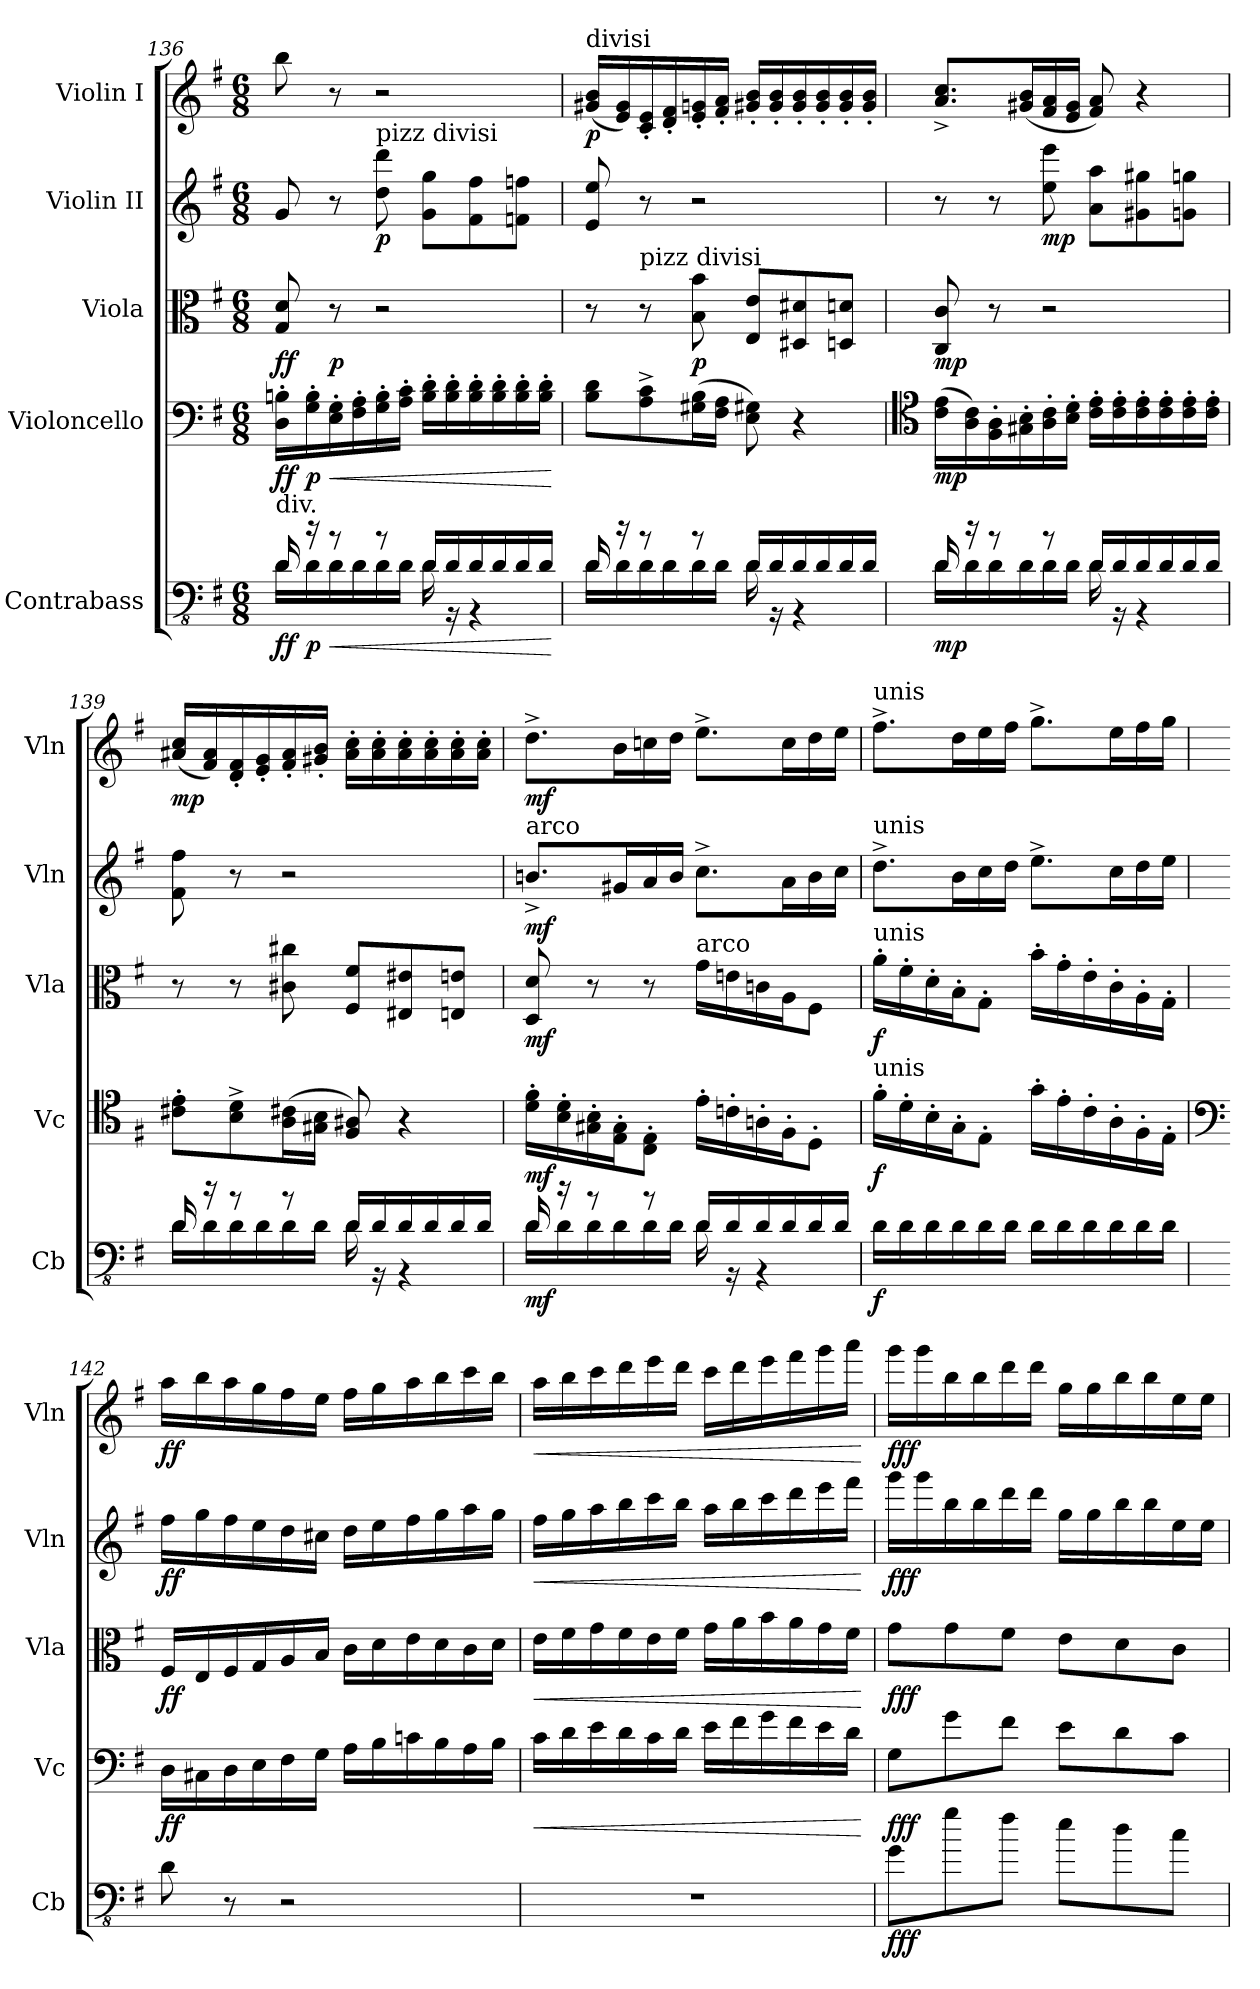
**kern	**dynam	**kern	**dynam	**kern	**dynam	**kern	**dynam	**kern	**dynam
*part5	*part5	*part4	*part4	*part3	*part3	*part2	*part2	*part1	*part1
*staff5	*staff5	*staff4	*staff4	*staff3	*staff3	*staff2	*staff2	*staff1	*staff1
*I"Contrabass	*	*I"Violoncello	*	*I"Viola	*	*I"Violin II	*	*I"Violin I	*
*I'Cb	*	*I'Vc	*	*I'Vla	*	*I'Vln	*	*I'Vln	*
*clefFv4	*	*clefF4	*	*clefC3	*	*clefG2	*	*clefG2	*
*ITrd7c12	*	*	*	*	*	*	*	*	*
*k[f#]	*	*k[f#]	*	*k[f#]	*	*k[f#]	*	*k[f#]	*
*M6/8	*	*M6/8	*	*M6/8	*	*M6/8	*	*M6/8	*
=136	=136	=136	=136	=136	=136	=136	=136	=136	=136
*^	*	*	*	*	*	*	*	*	*
!LO:TX:a:t=div.	!	!	!	!	!	!	!	!	!	!
!	!	!LO:DY:b	!	!LO:DY:b	!	!LO:DY:b	!	!	!	!
16DD/	16DD\LL	ff	16D\' 16Bn\'LL	ff	8G/ 8d/	ff	8g/	.	8bb\	.
!	!	!LO:DY:b	!	!LO:DY:b	!	!	!	!	!	!
16r	16DD\	p	16G\' 16B\'	p	.	.	.	.	.	.
!	!	!LO:HP:b	!	!LO:HP:b	!	!LO:DY:b	!	!	!	!
8r	16DD\	<	16E\' 16G\'	<	8r	p	8r	.	8r	.
.	16DD\	.	16F#\' 16A\'	.	.	.	.	.	.	.
!	!	!	!	!	!	!	!LO:TX:a:t=pizz  divisi	!	!	!
!	!	!	!	!	!	!	!	!LO:DY:b	!	!
8r	16DD\	.	16G\' 16B\'	.	2r	.	8dd\ 8ddd\	p	2r	.
.	16DD\JJ	.	16A\' 16c\'JJ	.	.	.	.	.	.	.
16DD/LL	16DD\	.	16B\' 16d\'LL	.	.	.	8g\ 8gg\L	.	.	.
16DD/	16r	.	16B\' 16d\'	.	.	.	.	.	.	.
16DD/	4r	.	16B\' 16d\'	.	.	.	8f#\ 8ff#\	.	.	.
16DD/	.	.	16B\' 16d\'	.	.	.	.	.	.	.
16DD/	.	.	16B\' 16d\'	.	.	.	8fn\ 8ffn\J	.	.	.
16DD/JJ	.	.	16B\' 16d\'JJ	.	.	.	.	.	.	.
*v	*v	*	*	*	*	*	*	*	*	*
.	[	.	[	.	.	.	.	.	.
=137	=137	=137	=137	=137	=137	=137	=137	=137	=137
*^	*	*	*	*	*	*	*	*	*
!	!	!	!	!	!	!	!	!	!LO:TX:a:t=divisi	!
!	!	!	!	!	!	!	!	!	!	!LO:DY:b
16DD/	16DD\LL	.	8B\ 8d\L	.	8r	.	8e/ 8ee/	.	(16g#X/ 16b/LL	p
16r	16DD\	.	.	.	.	.	.	.	16e/ 16g#/)	.
!	!	!	!	!	!LO:TX:a:t=pizz  divisi	!	!	!	!	!
8r	16DD\	.	8A\^ 8c\^	.	8r	.	8r	.	16c/' 16e/'	.
.	16DD\	.	.	.	.	.	.	.	16d/' 16f#/'	.
!	!	!	!	!	!	!LO:DY:b	!	!	!	!
8r	16DD\	.	(16G#X\ 16B\L	.	8B\ 8b\	p	2r	.	16e/' 16gn/'	.
.	16DD\JJ	.	16F#\ 16A\JJ	.	.	.	.	.	16f#/' 16a/'JJ	.
16DD/LL	16DD\	.	8E\ 8G#X\)	.	8E/ 8e/L	.	.	.	16g#X/' 16b/'LL	.
16DD/	16r	.	.	.	.	.	.	.	16g#/' 16b/'	.
16DD/	4r	.	4r	.	8D#X/ 8d#X/	.	.	.	16g#/' 16b/'	.
16DD/	.	.	.	.	.	.	.	.	16g#/' 16b/'	.
16DD/	.	.	.	.	8Dn/ 8dn/J	.	.	.	16g#/' 16b/'	.
16DD/JJ	.	.	.	.	.	.	.	.	16g#/' 16b/'JJ	.
!!LO:LB:g=z
=138	=138	=138	=138	=138	=138	=138	=138	=138	=138	=138
*	*	*	*clefC4	*	*	*	*	*	*	*
!	!	!LO:DY:b	!	!LO:DY:b	!	!LO:DY:b	!	!	!	!
16DD/	16DD\LL	mp	(16c\ 16e\LL	mp	8C/ 8c/	mp	8r	.	8.a/^ 8.cc/^L	.
16r	16DD\	.	16A\ 16c\)	.	.	.	.	.	.	.
8r	16DD\	.	16F#\' 16A\'	.	8r	.	8r	.	.	.
.	16DD\	.	16G#X\' 16B\'	.	.	.	.	.	(16g#X/ 16b/L	.
!	!	!	!	!	!	!	!	!LO:DY:b	!	!
8r	16DD\	.	16A\' 16c\'	.	2r	.	8ee\ 8eee\	mp	16f#/ 16a/	.
.	16DD\JJ	.	16B\' 16d\'JJ	.	.	.	.	.	16e/ 16g#/JJ	.
16DD/LL	16DD\	.	16c\' 16e\'LL	.	.	.	8a\ 8aa\L	.	8f#/ 8a/)	.
16DD/	16r	.	16c\' 16e\'	.	.	.	.	.	.	.
16DD/	4r	.	16c\' 16e\'	.	.	.	8g#X\ 8gg#X\	.	4r	.
16DD/	.	.	16c\' 16e\'	.	.	.	.	.	.	.
16DD/	.	.	16c\' 16e\'	.	.	.	8gn\ 8ggn\J	.	.	.
16DD/JJ	.	.	16c\' 16e\'JJ	.	.	.	.	.	.	.
=139	=139	=139	=139	=139	=139	=139	=139	=139	=139	=139
!	!	!	!	!	!	!	!	!	!	!LO:DY:b
16DD/	16DD\LL	.	8c#X\' 8e\'L	.	8r	.	8f#\ 8ff#\	.	(16a#X/ 16cc/LL	mp
16r	16DD\	.	.	.	.	.	.	.	16f#/ 16a#/)	.
8r	16DD\	.	8B\^ 8d\^	.	8r	.	8r	.	16d/' 16f#/'	.
.	16DD\	.	.	.	.	.	.	.	16e/' 16g/'	.
8r	16DD\	.	(16A\ 16c#X\L	.	8c#X\ 8cc#X\	.	2r	.	16f#/' 16a#/'	.
.	16DD\JJ	.	16G#X\ 16B\JJ	.	.	.	.	.	16g#X/' 16b/'JJ	.
16DD/LL	16DD\	.	8F#/ 8A#X/)	.	8F#/ 8f#/L	.	.	.	16a#\' 16cc\'LL	.
16DD/	16r	.	.	.	.	.	.	.	16a#\' 16cc\'	.
16DD/	4r	.	4r	.	8E#X/ 8e#X/	.	.	.	16a#\' 16cc\'	.
16DD/	.	.	.	.	.	.	.	.	16a#\' 16cc\'	.
16DD/	.	.	.	.	8En/ 8en/J	.	.	.	16a#\' 16cc\'	.
16DD/JJ	.	.	.	.	.	.	.	.	16a#\' 16cc\'JJ	.
=140	=140	=140	=140	=140	=140	=140	=140	=140	=140	=140
!	!	!	!	!	!	!	!LO:TX:a:t=arco	!	!	!
!	!	!LO:DY:b	!	!LO:DY:b	!	!LO:DY:b	!	!LO:DY:b	!	!LO:DY:b
16DD/	16DD\LL	mf	16d\' 16f#\'LL	mf	8D/ 8d/	mf	8.bn^/L	mf	8.dd^\L	mf
16r	16DD\	.	16B\' 16d\'	.	.	.	.	.	.	.
8r	16DD\	.	16G#X\' 16B\'	.	8r	.	.	.	.	.
.	16DD\	.	16E\' 16G#\'J	.	.	.	16g#X/L	.	16b\L	.
8r	16DD\	.	8C\' 8E\'J	.	8r	.	16a/	.	16ccn\	.
.	16DD\JJ	.	.	.	.	.	16b/JJ	.	16dd\JJ	.
!	!	!	!	!	!LO:TX:a:t=arco	!	!	!	!	!
16DD/LL	16DD\	.	16e'\LL	.	16g\LL	.	8.cc^\L	.	8.ee^\L	.
16DD/	16r	.	16cn'\	.	16en\	.	.	.	.	.
16DD/	4r	.	16An'\	.	16cn\	.	.	.	.	.
16DD/	.	.	16F#'\J	.	16A\J	.	16a\L	.	16cc\L	.
16DD/	.	.	8D'\J	.	8F#\J	.	16b\	.	16dd\	.
16DD/JJ	.	.	.	.	.	.	16cc\JJ	.	16ee\JJ	.
*v	*v	*	*	*	*	*	*	*	*	*
!!LO:PB:g=z
=141	=141	=141	=141	=141	=141	=141	=141	=141	=141
!	!	!	!	!	!	!	!	!LO:TX:a:t=unis	!
!	!	!	!	!	!	!LO:TX:a:t=unis	!	!	!
!	!	!	!	!LO:TX:a:t=unis	!	!	!	!	!
!	!	!LO:TX:a:t=unis	!	!	!	!	!	!	!
!	!LO:DY:b	!	!LO:DY:b	!	!LO:DY:b	!	!	!	!
16DD\LL	f	16f#'\LL	f	16a'\LL	f	8.dd^\L	.	8.ff#^\L	.
16DD\	.	16d'\	.	16f#'\	.	.	.	.	.
16DD\	.	16B'\	.	16d'\	.	.	.	.	.
16DD\	.	16G'\J	.	16B'\J	.	16b\L	.	16dd\L	.
16DD\	.	8E'\J	.	8G'\J	.	16cc\	.	16ee\	.
16DD\JJ	.	.	.	.	.	16dd\JJ	.	16ff#\JJ	.
16DD\LL	.	16g'\LL	.	16b'\LL	.	8.ee^\L	.	8.gg^\L	.
16DD\	.	16e'\	.	16g'\	.	.	.	.	.
16DD\	.	16c'\	.	16e'\	.	.	.	.	.
16DD\	.	16A'\	.	16c'\	.	16cc\L	.	16ee\L	.
16DD\	.	16F#'\	.	16A'\	.	16dd\	.	16ff#\	.
16DD\JJ	.	16E'\JJ	.	16G'\JJ	.	16ee\JJ	.	16gg\JJ	.
=142	=142	=142	=142	=142	=142	=142	=142	=142	=142
*	*	*clefF4	*	*	*	*	*	*	*
!	!	!	!LO:DY:b	!	!LO:DY:b	!	!LO:DY:b	!	!LO:DY:b
8DD\	.	16D\LL	ff	16F#/LL	ff	16ff#\LL	ff	16aa\LL	ff
.	.	16C#X\	.	16E/	.	16gg\	.	16bb\	.
8r	.	16D\	.	16F#/	.	16ff#\	.	16aa\	.
.	.	16E\	.	16G/	.	16ee\	.	16gg\	.
2r	.	16F#\	.	16A/	.	16dd\	.	16ff#\	.
.	.	16G\JJ	.	16B/JJ	.	16cc#X\JJ	.	16ee\JJ	.
.	.	16A\LL	.	16c\LL	.	16dd\LL	.	16ff#\LL	.
.	.	16B\	.	16d\	.	16ee\	.	16gg\	.
.	.	16cn\	.	16e\	.	16ff#\	.	16aa\	.
.	.	16B\	.	16d\	.	16gg\	.	16bb\	.
.	.	16A\	.	16c\	.	16aa\	.	16ccc\	.
.	.	16B\JJ	.	16d\JJ	.	16gg\JJ	.	16bb\JJ	.
=143	=143	=143	=143	=143	=143	=143	=143	=143	=143
!	!	!	!LO:HP:b	!	!LO:HP:b	!	!LO:HP:b	!	!LO:HP:b
2.r	.	16c\LL	<	16e\LL	<	16ff#\LL	<	16aa\LL	<
.	.	16d\	.	16f#\	.	16gg\	.	16bb\	.
.	.	16e\	.	16g\	.	16aa\	.	16ccc\	.
.	.	16d\	.	16f#\	.	16bb\	.	16ddd\	.
.	.	16c\	.	16e\	.	16ccc\	.	16eee\	.
.	.	16d\JJ	.	16f#\JJ	.	16bb\JJ	.	16ddd\JJ	.
.	.	16e\LL	.	16g\LL	.	16aa\LL	.	16ccc\LL	.
.	.	16f#\	.	16a\	.	16bb\	.	16ddd\	.
.	.	16g\	.	16b\	.	16ccc\	.	16eee\	.
.	.	16f#\	.	16a\	.	16ddd\	.	16fff#\	.
.	.	16e\	.	16g\	.	16eee\	.	16ggg\	.
.	.	16d\JJ	.	16f#\JJ	.	16fff#\JJ	.	16aaa\JJ	.
.	.	.	[	.	[	.	[	.	[
!!LO:LB:g=z
=144	=144	=144	=144	=144	=144	=144	=144	=144	=144
!	!LO:DY:b	!	!LO:DY:b	!	!LO:DY:b	!	!LO:DY:b	!	!LO:DY:b
8GG\L	fff	8G\L	fff	8g\L	fff	16ggg\LL	fff	16ggg\LL	fff
.	.	.	.	.	.	16ggg\	.	16ggg\	.
8G\	.	8g\	.	8g\	.	16bb\	.	16bb\	.
.	.	.	.	.	.	16bb\	.	16bb\	.
8F#\J	.	8f#\J	.	8f#\J	.	16ddd\	.	16ddd\	.
.	.	.	.	.	.	16ddd\JJ	.	16ddd\JJ	.
8E\L	.	8e\L	.	8e\L	.	16gg\LL	.	16gg\LL	.
.	.	.	.	.	.	16gg\	.	16gg\	.
8D\	.	8d\	.	8d\	.	16bb\	.	16bb\	.
.	.	.	.	.	.	16bb\	.	16bb\	.
8C\J	.	8c\J	.	8c\J	.	16ee\	.	16ee\	.
.	.	.	.	.	.	16ee\JJ	.	16ee\JJ	.
=	=	=	=	=	=	=	=	=	=
*-	*-	*-	*-	*-	*-	*-	*-	*-	*-
